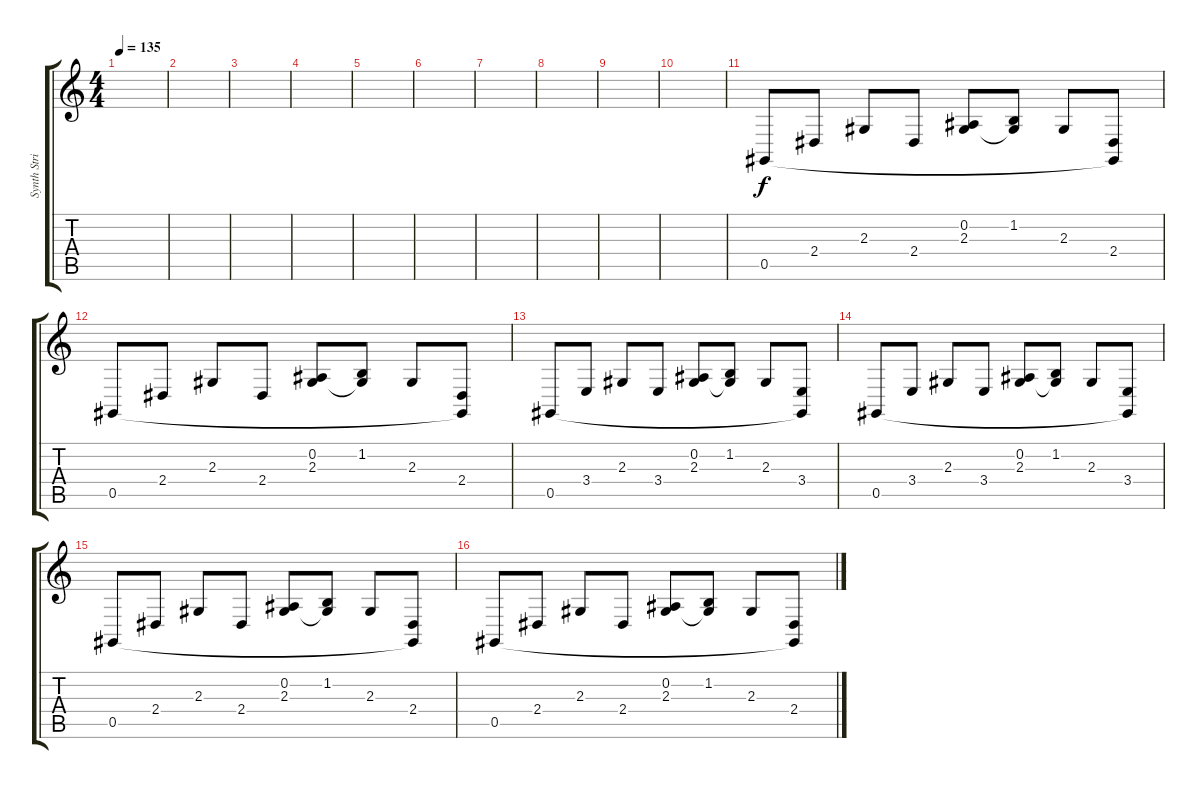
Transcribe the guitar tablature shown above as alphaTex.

\track ("Synth Strings" "Synth Stri") {instrument stringensemble1}
\staff {score tabs}
\tuning (Eb4 Bb3 Gb3 Db3 Ab2 Eb2) {hide}
\ts (4 4)
\tempo 135
\clef g2
\ks c
|
|
|
|
|
|
|
|
|
|
0.5.8 2.4.8 2.3.8 2.4.8 (0.2 2.3).8 (1.2 2.3{t}).8 2.3.8 (2.4 0.5{t}).8 |
0.5.8 2.4.8 2.3.8 2.4.8 (0.2 2.3).8 (1.2 2.3{t}).8 2.3.8 (2.4 0.5{t}).8 |
0.5.8 3.4.8 2.3.8 3.4.8 (0.2 2.3).8 (1.2 2.3{t}).8 2.3.8 (3.4 0.5{t}).8 |
0.5.8 3.4.8 2.3.8 3.4.8 (0.2 2.3).8 (1.2 2.3{t}).8 2.3.8 (3.4 0.5{t}).8 |
0.5.8 2.4.8 2.3.8 2.4.8 (0.2 2.3).8 (1.2 2.3{t}).8 2.3.8 (2.4 0.5{t}).8 |
0.5.8 2.4.8 2.3.8 2.4.8 (0.2 2.3).8 (1.2 2.3{t}).8 2.3.8 (2.4 0.5{t}).8
